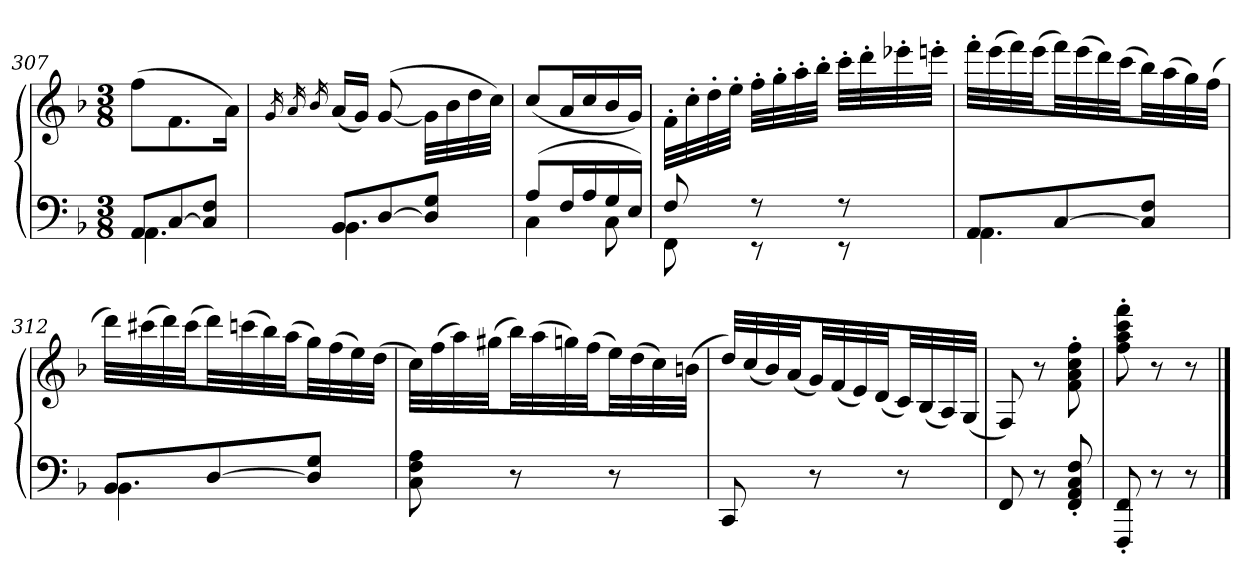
**kern	**kern
*part1	*part1
*staff2	*staff1
*clefF4	*clefG2
*k[b-]	*k[b-]
*F:	*F:
*M3/8	*M3/8
=307	=307
*^	*
8AAL	4.AA	(8ffL
[8C	.	8.f
8C] 8FJ	.	.
.	.	16aJk)
=308	=308	=308
.	.	16qg
.	.	16qa
.	.	16qb-
8BB-L	4.BB-	(16aLL
.	.	16gJJ)
[8D	.	([8g
8D] 8GJ	.	32gLLL]
.	.	32b-
.	.	32dd
.	.	32ccJJJ)
=309	=309	=309
(8AL	4C	(8ccL
16FL	.	16aL
16A	.	16cc
16G	8C	16b-
16EJJ)	.	16gJJ)
=310	=310	=310
8F	8FF	32f'LLL
.	.	32cc'
.	.	32dd'
.	.	32ee'JJJ
8r	8r	32ff'LLL
.	.	32gg'
.	.	32aa'
.	.	32bb-'JJJ
8r	8r	32ccc'LLL
.	.	32ddd'
.	.	32eee-X'
.	.	32eeen'JJJ
=311	=311	=311
8AAL	4.AA	32fff'LLL
.	.	(32eee
.	.	32fff)
.	.	(32eeeJJ
[8C	.	32fffLL)
.	.	(32eee
.	.	32ddd)
.	.	(32cccJJ
8C] 8FJ	.	32bb-LL)
.	.	(32aa
.	.	32gg)
.	.	(32ffJJJ
=312	=312	=312
8BB-L	4.BB-	32dddLLL)
.	.	(32ccc#X
.	.	32ddd)
.	.	(32ccc#JJ
[8D	.	32dddLL)
.	.	(32cccn
.	.	32bb-)
.	.	(32aaJJ
8D] 8GJ	.	32ggLL)
.	.	(32ff
.	.	32ee)
.	.	(32ddJJJ
*v	*v	*
=313	=313
8C 8F 8A	32ccLLL)
.	(32ff
.	32aa)
.	(32gg#XJJ
8r	32bb-LL)
.	(32aa
.	32ggn)
.	(32ffJJ
8r	32eeLL)
.	(32dd
.	32cc)
.	(32bnJJJ
=314	=314
8CC	32ddLLL)
.	(32cc
.	32b-)
.	(32aJJ
8r	32gLL)
.	(32f
.	32e)
.	(32dJJ
8r	32cLL)
.	(32B-
.	32A)
.	(32GJJJ
=315	=315
8FF	8F)
8r	8r
8FF' 8AA' 8C' 8F'	8f' 8a' 8cc' 8ff'
=316	=316
8FFF' 8FF'	8ff' 8aa' 8ccc' 8fff'
8r	8r
8r	8r
==	==
*-	*-
